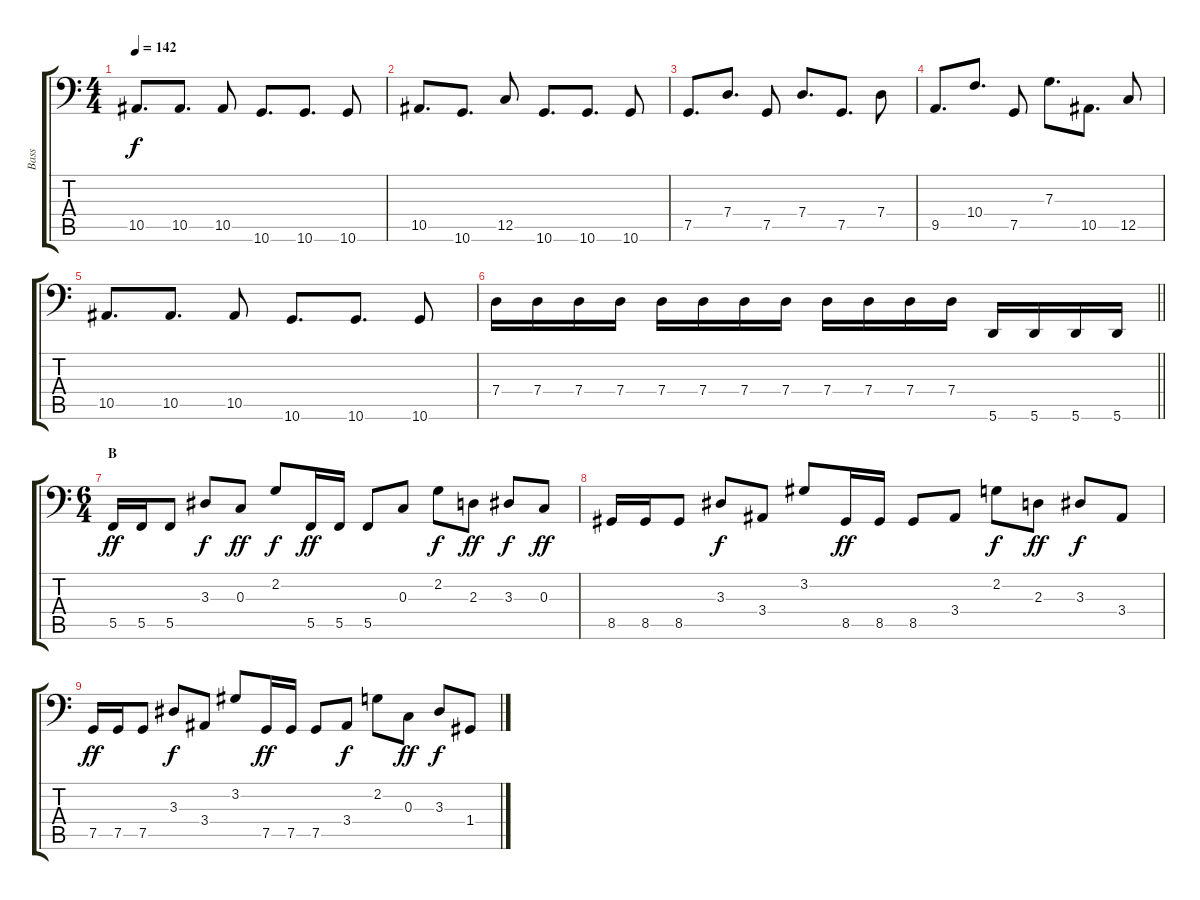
\track ("Bass" "Bass") {instrument electricbasspick}
\staff {score tabs}
\tuning (Bb2 F2 C2 G1 C1 A0) {hide}
\ts (4 4)
\tempo 142
\clef f4
\ks c
10.5.8{d dy f} 10.5.8{d} 10.5.8 10.6.8{d} 10.6.8{d} 10.6.8 |
10.5.8{d} 10.6.8{d} 12.5.8 10.6.8{d} 10.6.8{d} 10.6.8 |
7.5.8{d} 7.4.8{d} 7.5.8 7.4.8{d} 7.5.8{d} 7.4.8 |
9.5.8{d} 10.4.8{d} 7.5.8 7.3.8{d} 10.5.8{d} 12.5.8 |
10.5.8{d} 10.5.8{d} 10.5.8 10.6.8{d} 10.6.8{d} 10.6.8 |
\barLineRight lightlight
7.4.16 7.4.16 7.4.16 7.4.16 7.4.16 7.4.16 7.4.16 7.4.16 7.4.16 7.4.16 7.4.16 7.4.16 5.6.16 5.6.16 5.6.16 5.6.16 |
\ts (6 4)
\section ("" "B")
5.5.16{dy ff} 5.5.16 5.5.8 3.3.8{dy f} 0.3.8{dy ff} 2.2.8{dy f} 5.5.16{dy ff} 5.5.16 5.5.8 0.3.8 2.2.8{dy f} 2.3.8{dy ff} 3.3.8{dy f} 0.3.8{dy ff} |
8.5.16 8.5.16 8.5.8 3.3.8{dy f} 3.4.8 3.2.8 8.5.16{dy ff} 8.5.16 8.5.8 3.4.8 2.2.8{dy f} 2.3.8{dy ff} 3.3.8{dy f} 3.4.8 |
7.5.16{dy ff} 7.5.16 7.5.8 3.3.8{dy f} 3.4.8 3.2.8 7.5.16{dy ff} 7.5.16 7.5.8 3.4.8{dy f} 2.2.8 0.3.8{dy ff} 3.3.8{dy f} 1.4.8
